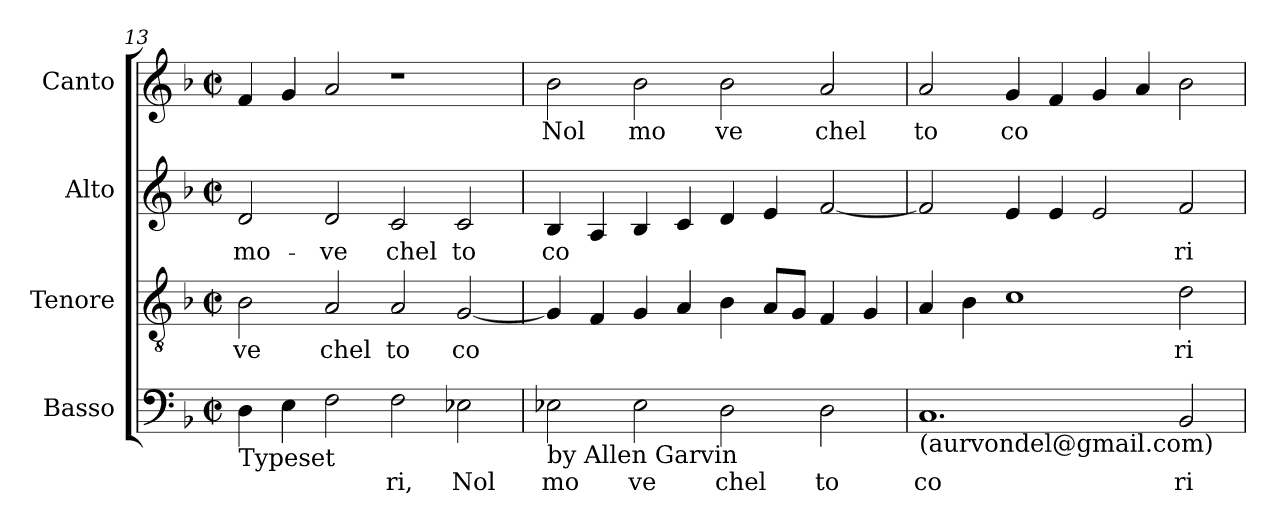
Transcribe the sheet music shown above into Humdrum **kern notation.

**kern	**text	**kern	**text	**kern	**text	**kern	**text
*part4	*part4	*part3	*part3	*part2	*part2	*part1	*part1
*staff4	*staff4	*staff3	*staff3	*staff2	*staff2	*staff1	*staff1
*I"Basso	*	*I"Tenore	*	*I"Alto	*	*I"Canto	*
*clefF4	*	*clefGv2	*	*clefG2	*	*clefG2	*
*k[b-]	*	*k[b-]	*	*k[b-]	*	*k[b-]	*
*F:	*	*F:	*	*F:	*	*F:	*
*M2/2	*	*M2/2	*	*M2/2	*	*M2/2	*
*met(c|)	*	*met(c|)	*	*met(c|)	*	*met(c|)	*
=13	=13	=13	=13	=13	=13	=13	=13
!LO:TX:b:t=Typeset	!	!	!	!	!	!	!
!	!LO:LY:b:cj	!	!LO:LY:b:cj	!	!LO:LY:b:cj	!	!LO:LY:b:cj
4D\	.	2B-\	-ve	2d/	mo-	4f/	.
!	!LO:LY:b:cj	!	!	!	!	!	!LO:LY:b:cj
4E\	.	.	.	.	.	4g/	.
!	!LO:LY:b:cj	!	!LO:LY:b:cj	!	!LO:LY:b:cj	!	!LO:LY:b:cj
2F\	.	2A/	chel	2d/	-ve	2a/	.
!	!LO:LY:b:cj	!	!LO:LY:b:cj	!	!LO:LY:b:cj	!	!
2F\	ri,	2A/	to	2c/	chel	1r	.
!	!LO:LY:b:cj	!	!LO:LY:b:cj	!	!LO:LY:b:cj	!	!
2E-X\	Nol	[<2G/	co-	2c/	to	.	.
=14	=14	=14	=14	=14	=14	=14	=14
!LO:TX:b:t=by Allen Garvin	!	!	!	!	!	!	!
!	!LO:LY:b:cj	!	!LO:LY:b:cj	!	!LO:LY:b:cj	!	!LO:LY:b:cj
2E-X\	mo	4G/]	--	4B-/	co-	2b-\	Nol
!	!	!	!LO:LY:b:cj	!	!LO:LY:b:cj	!	!
.	.	4F/	--	4A/	--	.	.
!	!LO:LY:b:cj	!	!LO:LY:b:cj	!	!LO:LY:b:cj	!	!LO:LY:b:cj
2E-\	ve	4G/	--	4B-/	--	2b-\	mo
!	!	!	!LO:LY:b:cj	!	!LO:LY:b:cj	!	!
.	.	4A/	--	4c/	--	.	.
!	!LO:LY:b:cj	!	!LO:LY:b:cj	!	!LO:LY:b:cj	!	!LO:LY:b:cj
2D\	chel	4B-\	--	4d/	--	2b-\	ve
!	!	!	!LO:LY:b:cj	!	!LO:LY:b:cj	!	!
.	.	8A/L	--	4e/	--	.	.
!	!	!	!LO:LY:b:cj	!	!	!	!
.	.	8G/J	--	.	.	.	.
!	!LO:LY:b:cj	!	!LO:LY:b:cj	!	!LO:LY:b:cj	!	!LO:LY:b:cj
2D\	to	4F/	--	[<2f/	--	2a/	chel
!	!	!	!LO:LY:b:cj	!	!	!	!
.	.	4G/	--	.	.	.	.
=15	=15	=15	=15	=15	=15	=15	=15
!LO:TX:b:t=(aurvondel@gmail.com)	!	!	!	!	!	!	!
!	!LO:LY:b:cj	!	!LO:LY:b:cj	!	!LO:LY:b:cj	!	!LO:LY:b:cj
1.C	co	4A/	--	2f/]	--	2a/	to
!	!	!	!LO:LY:b:cj	!	!	!	!
.	.	4B-\	--	.	.	.	.
!	!	!	!LO:LY:b:cj	!	!LO:LY:b:cj	!	!LO:LY:b:cj
.	.	1c	--	4e/	--	4g/	co
!	!	!	!	!	!LO:LY:b:cj	!	!LO:LY:b:cj
.	.	.	.	4e/	--	4f/	.
!	!	!	!	!	!LO:LY:b:cj	!	!LO:LY:b:cj
.	.	.	.	2e/	--	4g/	.
!	!	!	!	!	!	!	!LO:LY:b:cj
.	.	.	.	.	.	4a/	.
!	!LO:LY:b:cj	!	!LO:LY:b:cj	!	!LO:LY:b:cj	!	!LO:LY:b:cj
2BB-/	ri	2d\	-ri	2f/	-ri	2b-\	.
=	=	=	=	=	=	=	=
*-	*-	*-	*-	*-	*-	*-	*-
